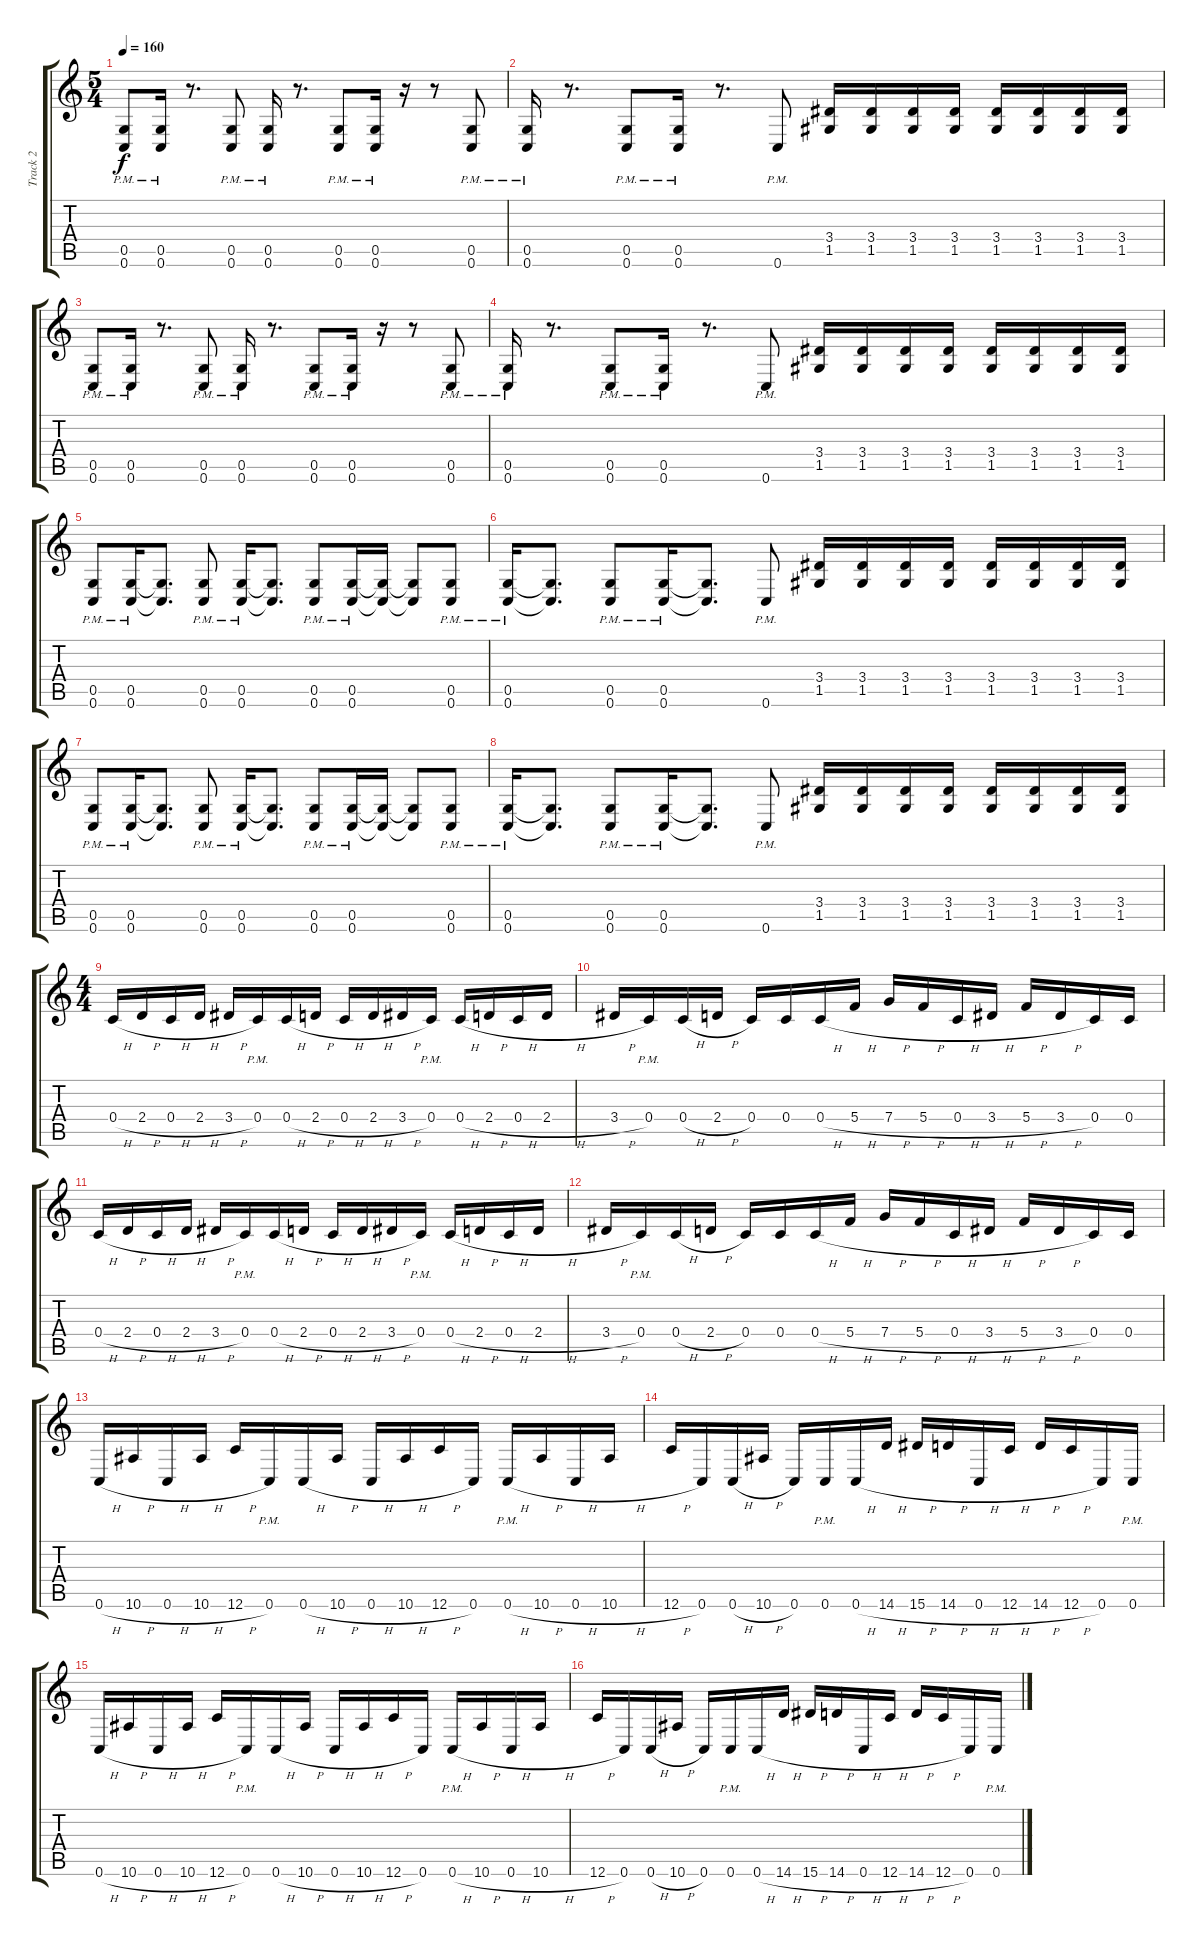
\track ("Track 2" "Track 2") {instrument distortionguitar}
\staff {score tabs}
\tuning (D4 A3 F3 C3 G2 C2) {hide}
\ts (5 4)
\tempo 160
\clef g2
\ks c
(0.5{pm} 0.6{pm}).8{dy f} (0.5{pm} 0.6{pm}).16 r.8{d} (0.5{pm} 0.6{pm}).8 (0.5{pm} 0.6{pm}).16 r.8{d} (0.5{pm} 0.6{pm}).8 (0.5{pm} 0.6{pm}).16 r.16 r.8 (0.5{pm} 0.6{pm}).8 |
(0.5{pm} 0.6{pm}).16 r.8{d} (0.5{pm} 0.6{pm}).8 (0.5{pm} 0.6{pm}).16 r.8{d} 0.6{pm}.8 (3.4 1.5).16 (3.4 1.5).16 (3.4 1.5).16 (3.4 1.5).16 (3.4 1.5).16 (3.4 1.5).16 (3.4 1.5).16 (3.4 1.5).16 |
(0.5{pm} 0.6{pm}).8 (0.5{pm} 0.6{pm}).16 r.8{d} (0.5{pm} 0.6{pm}).8 (0.5{pm} 0.6{pm}).16 r.8{d} (0.5{pm} 0.6{pm}).8 (0.5{pm} 0.6{pm}).16 r.16 r.8 (0.5{pm} 0.6{pm}).8 |
(0.5{pm} 0.6{pm}).16 r.8{d} (0.5{pm} 0.6{pm}).8 (0.5{pm} 0.6{pm}).16 r.8{d} 0.6{pm}.8 (3.4 1.5).16 (3.4 1.5).16 (3.4 1.5).16 (3.4 1.5).16 (3.4 1.5).16 (3.4 1.5).16 (3.4 1.5).16 (3.4 1.5).16 |
(0.5{pm} 0.6{pm}).8 (0.5{pm} 0.6{pm}).16 (0.5{t} 0.6{t}).8{d} (0.5{pm} 0.6{pm}).8 (0.5{pm} 0.6{pm}).16 (0.5{t} 0.6{t}).8{d} (0.5{pm} 0.6{pm}).8 (0.5{pm} 0.6{pm}).16 (0.5{t} 0.6{t}).16 (0.5{t} 0.6{t}).8 (0.5{pm} 0.6{pm}).8 |
(0.5{pm} 0.6{pm}).16 (0.5{t} 0.6{t}).8{d} (0.5{pm} 0.6{pm}).8 (0.5{pm} 0.6{pm}).16 (0.5{t} 0.6{t}).8{d} 0.6{pm}.8 (3.4 1.5).16 (3.4 1.5).16 (3.4 1.5).16 (3.4 1.5).16 (3.4 1.5).16 (3.4 1.5).16 (3.4 1.5).16 (3.4 1.5).16 |
(0.5{pm} 0.6{pm}).8 (0.5{pm} 0.6{pm}).16 (0.5{t} 0.6{t}).8{d} (0.5{pm} 0.6{pm}).8 (0.5{pm} 0.6{pm}).16 (0.5{t} 0.6{t}).8{d} (0.5{pm} 0.6{pm}).8 (0.5{pm} 0.6{pm}).16 (0.5{t} 0.6{t}).16 (0.5{t} 0.6{t}).8 (0.5{pm} 0.6{pm}).8 |
(0.5{pm} 0.6{pm}).16 (0.5{t} 0.6{t}).8{d} (0.5{pm} 0.6{pm}).8 (0.5{pm} 0.6{pm}).16 (0.5{t} 0.6{t}).8{d} 0.6{pm}.8 (3.4 1.5).16 (3.4 1.5).16 (3.4 1.5).16 (3.4 1.5).16 (3.4 1.5).16 (3.4 1.5).16 (3.4 1.5).16 (3.4 1.5).16 |
\ts (4 4)
0.4{h}.16 2.4{h}.16 0.4{h}.16 2.4{h}.16 3.4{h}.16 0.4{pm}.16 0.4{h}.16 2.4{h}.16 0.4{h}.16 2.4{h}.16 3.4{h}.16 0.4{pm}.16 0.4{h}.16 2.4{h}.16 0.4{h}.16 2.4{h}.16 |
3.4{h}.16 0.4{pm}.16 0.4{h}.16 2.4{h}.16 0.4.16 0.4.16 0.4{h}.16 5.4{h}.16 7.4{h}.16 5.4{h}.16 0.4{h}.16 3.4{h}.16 5.4{h}.16 3.4{h}.16 0.4.16 0.4.16 |
0.4{h}.16 2.4{h}.16 0.4{h}.16 2.4{h}.16 3.4{h}.16 0.4{pm}.16 0.4{h}.16 2.4{h}.16 0.4{h}.16 2.4{h}.16 3.4{h}.16 0.4{pm}.16 0.4{h}.16 2.4{h}.16 0.4{h}.16 2.4{h}.16 |
3.4{h}.16 0.4{pm}.16 0.4{h}.16 2.4{h}.16 0.4.16 0.4.16 0.4{h}.16 5.4{h}.16 7.4{h}.16 5.4{h}.16 0.4{h}.16 3.4{h}.16 5.4{h}.16 3.4{h}.16 0.4.16 0.4.16 |
0.6{h}.16 10.6{h}.16 0.6{h}.16 10.6{h}.16 12.6{h}.16 0.6{pm}.16 0.6{h}.16 10.6{h}.16 0.6{h}.16 10.6{h}.16 12.6{h}.16 0.6.16 0.6{h pm}.16 10.6{h}.16 0.6{h}.16 10.6{h}.16 |
12.6{h}.16 0.6.16 0.6{h}.16 10.6{h}.16 0.6.16 0.6{pm}.16 0.6{h}.16 14.6{h}.16 15.6{h}.16 14.6{h}.16 0.6{h}.16 12.6{h}.16 14.6{h}.16 12.6{h}.16 0.6.16 0.6{pm}.16 |
0.6{h}.16 10.6{h}.16 0.6{h}.16 10.6{h}.16 12.6{h}.16 0.6{pm}.16 0.6{h}.16 10.6{h}.16 0.6{h}.16 10.6{h}.16 12.6{h}.16 0.6.16 0.6{h pm}.16 10.6{h}.16 0.6{h}.16 10.6{h}.16 |
12.6{h}.16 0.6.16 0.6{h}.16 10.6{h}.16 0.6.16 0.6{pm}.16 0.6{h}.16 14.6{h}.16 15.6{h}.16 14.6{h}.16 0.6{h}.16 12.6{h}.16 14.6{h}.16 12.6{h}.16 0.6.16 0.6{pm}.16
